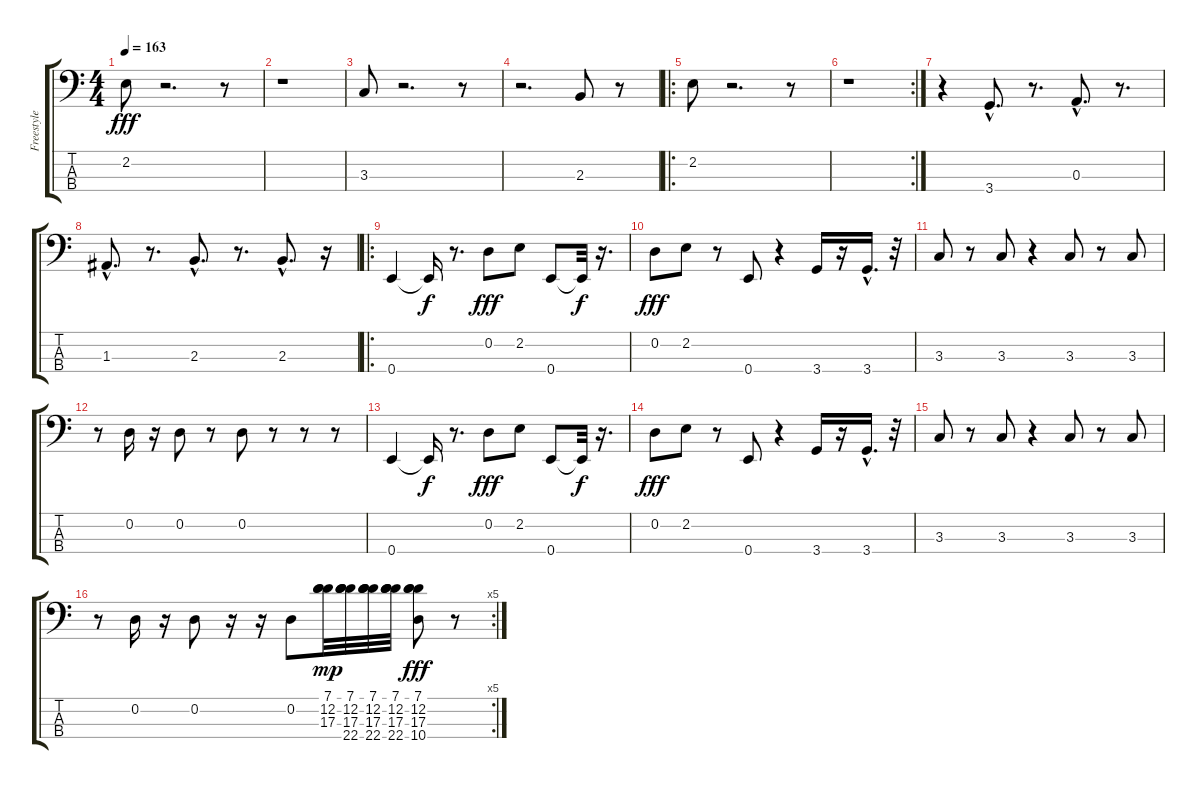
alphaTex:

\track ("Freestyle Bass" "Freestyle ") {instrument electricbassfinger}
\staff {score tabs}
\tuning (G2 D2 A1 E1) {hide}
\ts (4 4)
\tempo 163
\clef f4
\ks c
2.2.8{dy fff instrument electricbassfinger} r.2{d} r.8 |
r.1 |
3.3.8 r.2{d} r.8 |
r.2{d} 2.3.8 r.8 |
\ro
2.2.8 r.2{d} r.8 |
\rc 2
r.1 |
r.4 3.4{hac}.8{d} r.8{d} 0.3{hac}.8{d} r.8{d} |
1.3{hac}.8{d} r.8{d} 2.3{hac}.8{d} r.8{d} 2.3{hac}.8{d} r.16 |
\ro
0.4.4{instrument synthbass1} 0.4{t}.16{dy f} r.8{d} 0.2.8{dy fff} 2.2.8 0.4.8 0.4{t}.32{dy f} r.16{d} |
0.2.8{dy fff} 2.2.8 r.8 0.4.8 r.4 3.4.16 r.16 3.4{hac}.16{d} r.32 |
3.3.8 r.8 3.3.8 r.4 3.3.8 r.8 3.3.8 |
r.8 0.2.16 r.16 0.2.8 r.8 0.2.8 r.8 r.8 r.8 |
0.4.4 0.4{t}.16{dy f} r.8{d} 0.2.8{dy fff} 2.2.8 0.4.8 0.4{t}.32{dy f} r.16{d} |
0.2.8{dy fff} 2.2.8 r.8 0.4.8 r.4 3.4.16 r.16 3.4{hac}.16{d} r.32 |
3.3.8 r.8 3.3.8 r.4 3.3.8 r.8 3.3.8 |
\rc 5
r.8 0.2.16 r.16 0.2.8 r.16 r.16 0.2.8 (7.1 12.2 17.3).32{dy mp} (7.1 12.2 17.3 22.4).32 (7.1 12.2 17.3 22.4).32 (7.1 12.2 17.3 22.4).32 (7.1 12.2 17.3 10.4).8{dy fff} r.8
